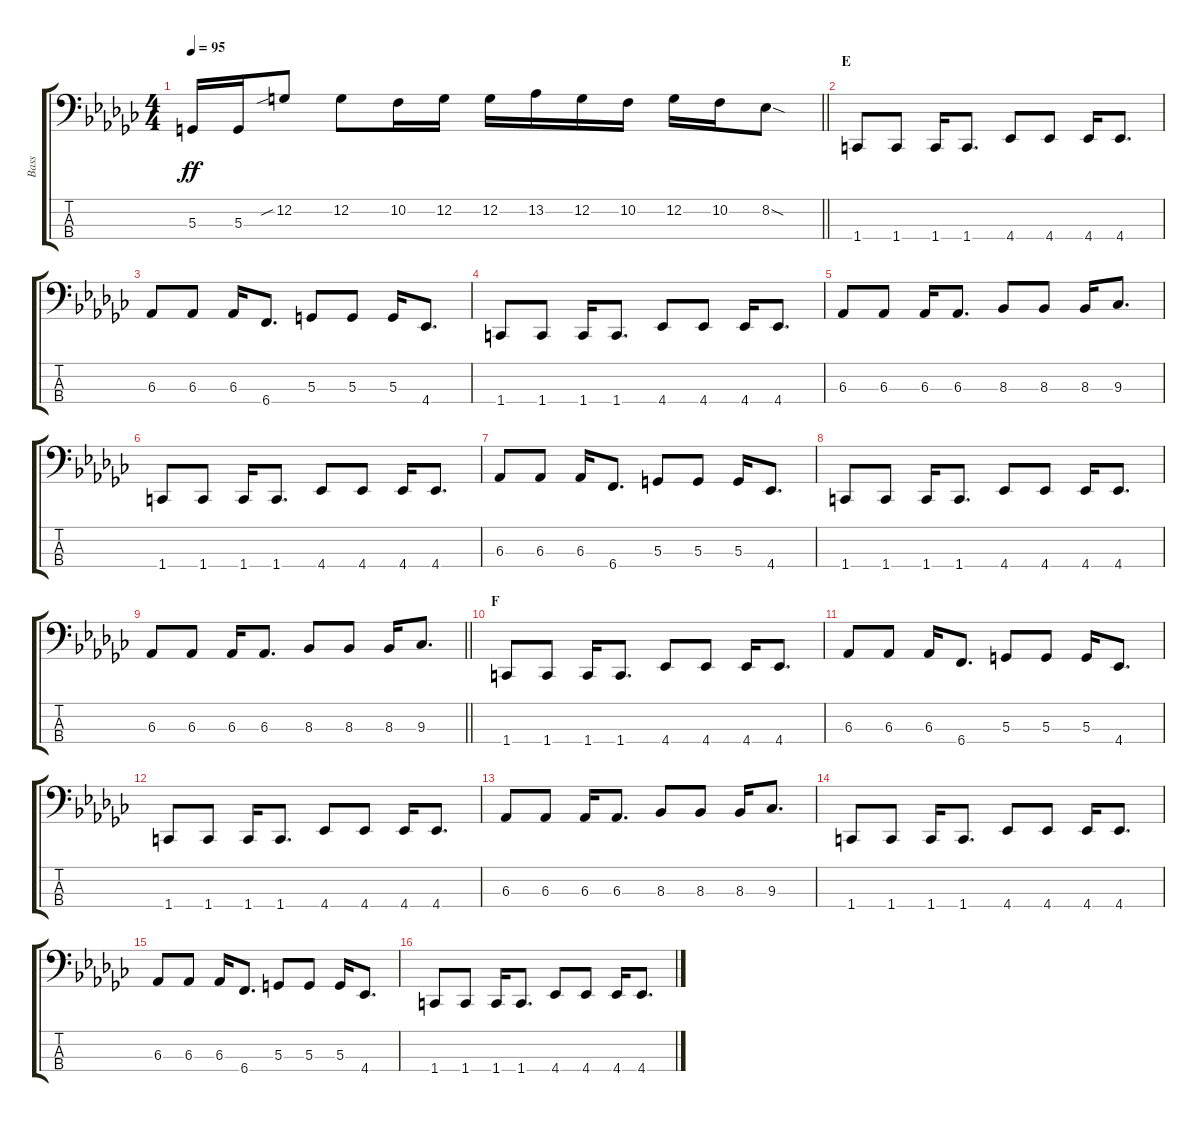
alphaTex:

\track ("Bass" "Bass") {instrument electricbasspick}
\staff {score tabs}
\tuning (C2 G1 D1 B0) {hide}
\ts (4 4)
\tempo 95
\clef f4
\barLineRight lightlight
\ks gb
5.3.16{dy ff} 5.3.16 12.2{sib}.8 12.2.8 10.2.16 12.2.16 12.2.16 13.2.16 12.2.16 10.2.16 12.2.16 10.2.16 8.2{sod}.8 |
\section ("" "E")
1.4.8 1.4.8 1.4.16 1.4.8{d} 4.4.8 4.4.8 4.4.16 4.4.8{d} |
6.3.8 6.3.8 6.3.16 6.4.8{d} 5.3.8 5.3.8 5.3.16 4.4.8{d} |
1.4.8 1.4.8 1.4.16 1.4.8{d} 4.4.8 4.4.8 4.4.16 4.4.8{d} |
6.3.8 6.3.8 6.3.16 6.3.8{d} 8.3.8 8.3.8 8.3.16 9.3.8{d} |
1.4.8 1.4.8 1.4.16 1.4.8{d} 4.4.8 4.4.8 4.4.16 4.4.8{d} |
6.3.8 6.3.8 6.3.16 6.4.8{d} 5.3.8 5.3.8 5.3.16 4.4.8{d} |
1.4.8 1.4.8 1.4.16 1.4.8{d} 4.4.8 4.4.8 4.4.16 4.4.8{d} |
\barLineRight lightlight
6.3.8 6.3.8 6.3.16 6.3.8{d} 8.3.8 8.3.8 8.3.16 9.3.8{d} |
\section ("" "F")
1.4.8 1.4.8 1.4.16 1.4.8{d} 4.4.8 4.4.8 4.4.16 4.4.8{d} |
6.3.8 6.3.8 6.3.16 6.4.8{d} 5.3.8 5.3.8 5.3.16 4.4.8{d} |
1.4.8 1.4.8 1.4.16 1.4.8{d} 4.4.8 4.4.8 4.4.16 4.4.8{d} |
6.3.8 6.3.8 6.3.16 6.3.8{d} 8.3.8 8.3.8 8.3.16 9.3.8{d} |
1.4.8 1.4.8 1.4.16 1.4.8{d} 4.4.8 4.4.8 4.4.16 4.4.8{d} |
6.3.8 6.3.8 6.3.16 6.4.8{d} 5.3.8 5.3.8 5.3.16 4.4.8{d} |
1.4.8 1.4.8 1.4.16 1.4.8{d} 4.4.8 4.4.8 4.4.16 4.4.8{d}
